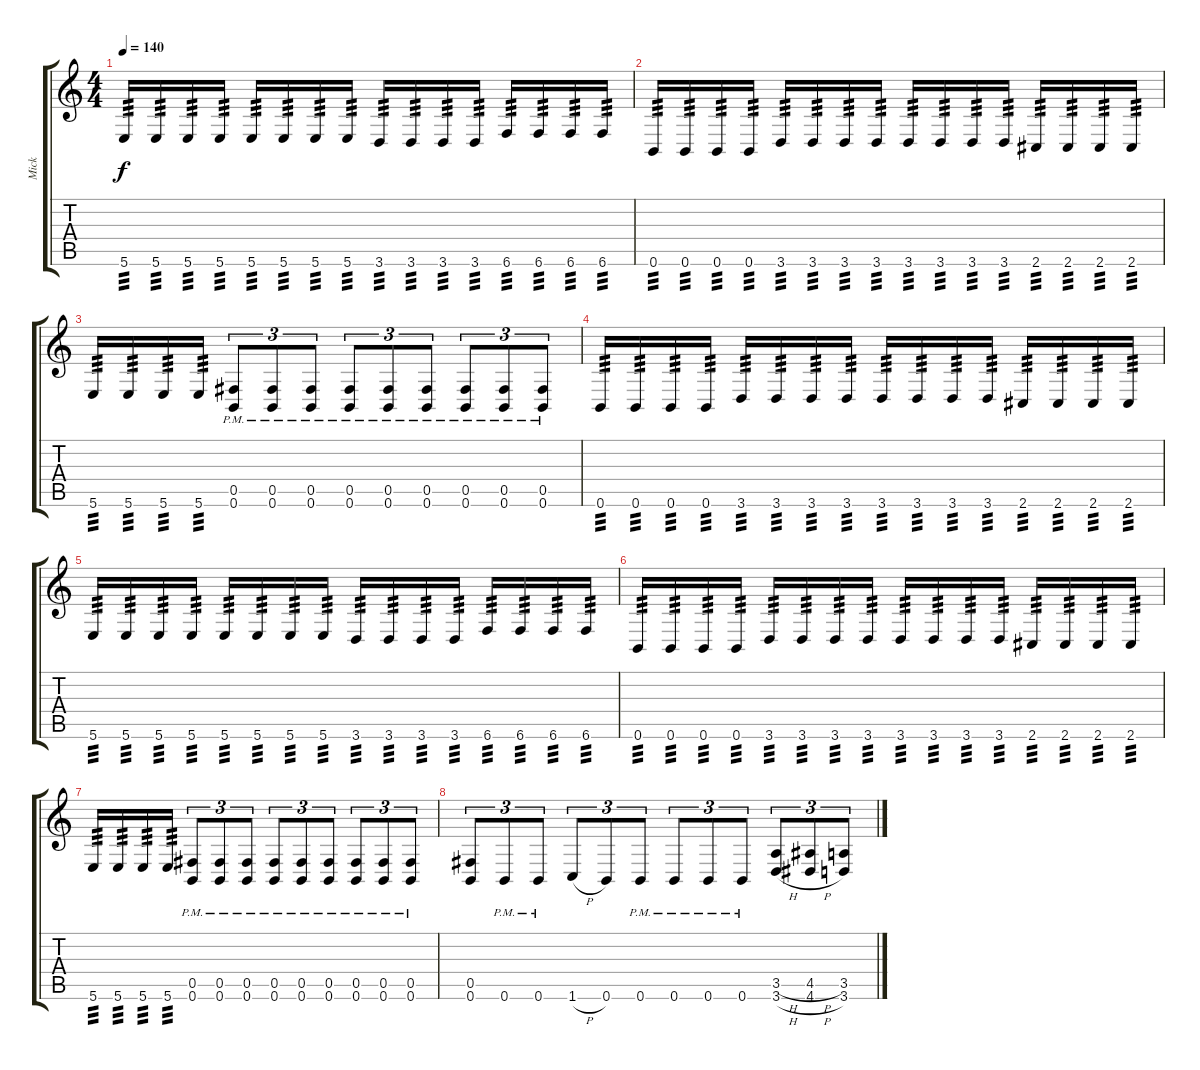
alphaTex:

\track ("Mick" "Mick") {instrument distortionguitar}
\staff {score tabs}
\tuning (Db4 Ab3 E3 B2 Gb2 B1) {hide}
\ts (4 4)
\tempo 140
\clef g2
\ks c
5.6.16{tp 3 dy f} 5.6.16{tp 3} 5.6.16{tp 3} 5.6.16{tp 3} 5.6.16{tp 3} 5.6.16{tp 3} 5.6.16{tp 3} 5.6.16{tp 3} 3.6.16{tp 3} 3.6.16{tp 3} 3.6.16{tp 3} 3.6.16{tp 3} 6.6.16{tp 3} 6.6.16{tp 3} 6.6.16{tp 3} 6.6.16{tp 3} |
0.6.16{tp 3} 0.6.16{tp 3} 0.6.16{tp 3} 0.6.16{tp 3} 3.6.16{tp 3} 3.6.16{tp 3} 3.6.16{tp 3} 3.6.16{tp 3} 3.6.16{tp 3} 3.6.16{tp 3} 3.6.16{tp 3} 3.6.16{tp 3} 2.6.16{tp 3} 2.6.16{tp 3} 2.6.16{tp 3} 2.6.16{tp 3} |
5.6.16{tp 3} 5.6.16{tp 3} 5.6.16{tp 3} 5.6.16{tp 3} (0.5{pm} 0.6{pm}).8{tu (3 2)} (0.5{pm} 0.6{pm}).8{tu (3 2)} (0.5{pm} 0.6{pm}).8{tu (3 2)} (0.5{pm} 0.6{pm}).8{tu (3 2)} (0.5{pm} 0.6{pm}).8{tu (3 2)} (0.5{pm} 0.6{pm}).8{tu (3 2)} (0.5{pm} 0.6{pm}).8{tu (3 2)} (0.5{pm} 0.6{pm}).8{tu (3 2)} (0.5{pm} 0.6{pm}).8{tu (3 2)} |
0.6.16{tp 3} 0.6.16{tp 3} 0.6.16{tp 3} 0.6.16{tp 3} 3.6.16{tp 3} 3.6.16{tp 3} 3.6.16{tp 3} 3.6.16{tp 3} 3.6.16{tp 3} 3.6.16{tp 3} 3.6.16{tp 3} 3.6.16{tp 3} 2.6.16{tp 3} 2.6.16{tp 3} 2.6.16{tp 3} 2.6.16{tp 3} |
5.6.16{tp 3} 5.6.16{tp 3} 5.6.16{tp 3} 5.6.16{tp 3} 5.6.16{tp 3} 5.6.16{tp 3} 5.6.16{tp 3} 5.6.16{tp 3} 3.6.16{tp 3} 3.6.16{tp 3} 3.6.16{tp 3} 3.6.16{tp 3} 6.6.16{tp 3} 6.6.16{tp 3} 6.6.16{tp 3} 6.6.16{tp 3} |
0.6.16{tp 3} 0.6.16{tp 3} 0.6.16{tp 3} 0.6.16{tp 3} 3.6.16{tp 3} 3.6.16{tp 3} 3.6.16{tp 3} 3.6.16{tp 3} 3.6.16{tp 3} 3.6.16{tp 3} 3.6.16{tp 3} 3.6.16{tp 3} 2.6.16{tp 3} 2.6.16{tp 3} 2.6.16{tp 3} 2.6.16{tp 3} |
5.6.16{tp 3} 5.6.16{tp 3} 5.6.16{tp 3} 5.6.16{tp 3} (0.5{pm} 0.6{pm}).8{tu (3 2)} (0.5{pm} 0.6{pm}).8{tu (3 2)} (0.5{pm} 0.6{pm}).8{tu (3 2)} (0.5{pm} 0.6{pm}).8{tu (3 2)} (0.5{pm} 0.6{pm}).8{tu (3 2)} (0.5{pm} 0.6{pm}).8{tu (3 2)} (0.5{pm} 0.6{pm}).8{tu (3 2)} (0.5{pm} 0.6{pm}).8{tu (3 2)} (0.5{pm} 0.6{pm}).8{tu (3 2)} |
(0.5 0.6).8{tu (3 2)} 0.6{pm}.8{tu (3 2)} 0.6{pm}.8{tu (3 2)} 1.6{h}.8{tu (3 2)} 0.6.8{tu (3 2)} 0.6{pm}.8{tu (3 2)} 0.6{pm}.8{tu (3 2)} 0.6{pm}.8{tu (3 2)} 0.6{pm}.8{tu (3 2)} (3.5{h} 3.6{h}).8{tu (3 2)} (4.5{h} 4.6{h}).8{tu (3 2)} (3.5 3.6).8{tu (3 2)}
